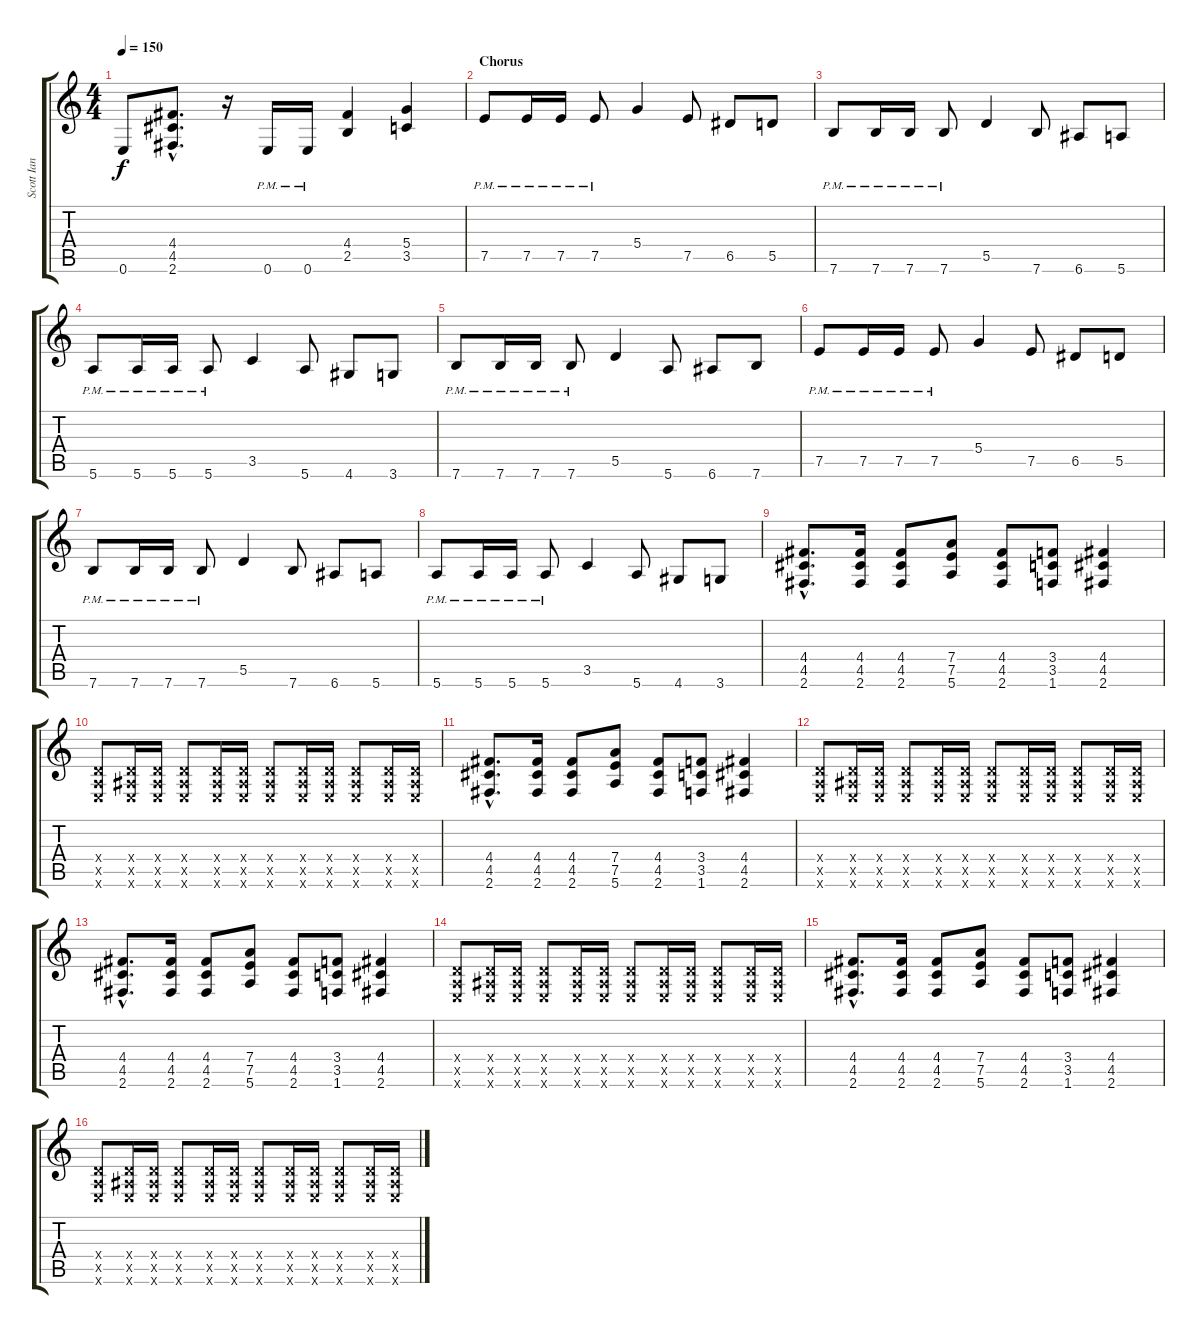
\track ("Scott Ian" "Scott Ian") {instrument distortionguitar}
\staff {score tabs}
\tuning (E4 B3 G3 D3 A2 E2) {hide}
\ts (4 4)
\tempo 150
\clef g2
\ks c
0.6.8{dy f} (4.4{hac} 4.5{hac} 2.6{hac}).8{d} r.16 0.6{pm}.16 0.6{pm}.16 (4.4 2.5).4 (5.4 3.5).4 |
\section ("" "Chorus")
7.5{pm}.8 7.5{pm}.16 7.5{pm}.16 7.5{pm}.8 5.4.4 7.5.8 6.5.8 5.5.8 |
7.6{pm}.8 7.6{pm}.16 7.6{pm}.16 7.6{pm}.8 5.5.4 7.6.8 6.6.8 5.6.8 |
5.6{pm}.8 5.6{pm}.16 5.6{pm}.16 5.6{pm}.8 3.5.4 5.6.8 4.6.8 3.6.8 |
7.6{pm}.8 7.6{pm}.16 7.6{pm}.16 7.6{pm}.8 5.5.4 5.6.8 6.6.8 7.6.8 |
7.5{pm}.8 7.5{pm}.16 7.5{pm}.16 7.5{pm}.8 5.4.4 7.5.8 6.5.8 5.5.8 |
7.6{pm}.8 7.6{pm}.16 7.6{pm}.16 7.6{pm}.8 5.5.4 7.6.8 6.6.8 5.6.8 |
5.6{pm}.8 5.6{pm}.16 5.6{pm}.16 5.6{pm}.8 3.5.4 5.6.8 4.6.8 3.6.8 |
(4.4{hac} 4.5{hac} 2.6{hac}).8{d} (4.4 4.5 2.6).16 (4.4 4.5 2.6).8 (7.4 7.5 5.6).8 (4.4 4.5 2.6).8 (3.4 3.5 1.6).8 (4.4 4.5 2.6).4 |
(0.4{x} 0.5{x} 0.6{x}).8 (0.4{x} 1.5{x} 0.6{x}).16 (0.4{x} 1.5{x} 0.6{x}).16 (0.4{x} 1.5{x} 0.6{x}).8 (0.4{x} 1.5{x} 0.6{x}).16 (0.4{x} 1.5{x} 0.6{x}).16 (0.4{x} 1.5{x} 0.6{x}).8 (0.4{x} 1.5{x} 0.6{x}).16 (0.4{x} 1.5{x} 0.6{x}).16 (0.4{x} 1.5{x} 0.6{x}).8 (0.4{x} 1.5{x} 0.6{x}).16 (0.4{x} 1.5{x} 0.6{x}).16 |
(4.4{hac} 4.5{hac} 2.6{hac}).8{d} (4.4 4.5 2.6).16 (4.4 4.5 2.6).8 (7.4 7.5 5.6).8 (4.4 4.5 2.6).8 (3.4 3.5 1.6).8 (4.4 4.5 2.6).4 |
(0.4{x} 0.5{x} 0.6{x}).8 (0.4{x} 1.5{x} 0.6{x}).16 (0.4{x} 1.5{x} 0.6{x}).16 (0.4{x} 1.5{x} 0.6{x}).8 (0.4{x} 1.5{x} 0.6{x}).16 (0.4{x} 1.5{x} 0.6{x}).16 (0.4{x} 1.5{x} 0.6{x}).8 (0.4{x} 1.5{x} 0.6{x}).16 (0.4{x} 1.5{x} 0.6{x}).16 (0.4{x} 1.5{x} 0.6{x}).8 (0.4{x} 1.5{x} 0.6{x}).16 (0.4{x} 1.5{x} 0.6{x}).16 |
(4.4{hac} 4.5{hac} 2.6{hac}).8{d} (4.4 4.5 2.6).16 (4.4 4.5 2.6).8 (7.4 7.5 5.6).8 (4.4 4.5 2.6).8 (3.4 3.5 1.6).8 (4.4 4.5 2.6).4 |
(0.4{x} 0.5{x} 0.6{x}).8 (0.4{x} 1.5{x} 0.6{x}).16 (0.4{x} 1.5{x} 0.6{x}).16 (0.4{x} 1.5{x} 0.6{x}).8 (0.4{x} 1.5{x} 0.6{x}).16 (0.4{x} 1.5{x} 0.6{x}).16 (0.4{x} 1.5{x} 0.6{x}).8 (0.4{x} 1.5{x} 0.6{x}).16 (0.4{x} 1.5{x} 0.6{x}).16 (0.4{x} 1.5{x} 0.6{x}).8 (0.4{x} 1.5{x} 0.6{x}).16 (0.4{x} 1.5{x} 0.6{x}).16 |
(4.4{hac} 4.5{hac} 2.6{hac}).8{d} (4.4 4.5 2.6).16 (4.4 4.5 2.6).8 (7.4 7.5 5.6).8 (4.4 4.5 2.6).8 (3.4 3.5 1.6).8 (4.4 4.5 2.6).4 |
(0.4{x} 0.5{x} 0.6{x}).8 (0.4{x} 1.5{x} 0.6{x}).16 (0.4{x} 1.5{x} 0.6{x}).16 (0.4{x} 1.5{x} 0.6{x}).8 (0.4{x} 1.5{x} 0.6{x}).16 (0.4{x} 1.5{x} 0.6{x}).16 (0.4{x} 1.5{x} 0.6{x}).8 (0.4{x} 1.5{x} 0.6{x}).16 (0.4{x} 1.5{x} 0.6{x}).16 (0.4{x} 1.5{x} 0.6{x}).8 (0.4{x} 1.5{x} 0.6{x}).16 (0.4{x} 1.5{x} 0.6{x}).16
